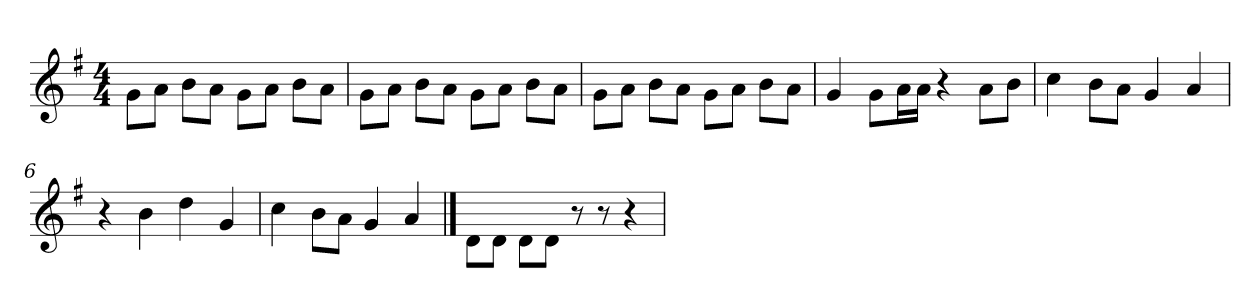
**kern
*part1
*staff1
*
*k[f#]
*M4/4
*MM120
=1
8g\L
8a\J
8b\L
8a\J
8g\L
8a\J
8b\L
8a\J
=2
8g\L
8a\J
8b\L
8a\J
8g\L
8a\J
8b\L
8a\J
=3
8g\L
8a\J
8b\L
8a\J
8g\L
8a\J
8b\L
8a\J
=4
4g
8g\L
16a\L
16a\JJ
4r
8a\L
8b\J
!!LO:LB:g=z
=5
4cc
8b\L
8a\J
4g
4a
=6
4r
4b
4dd
4g
=7
4cc
8b\L
8a\J
4g
4a
==8
8d\L
8d\J
8d\L
8d\J
8r
8r
4r
=
*-
